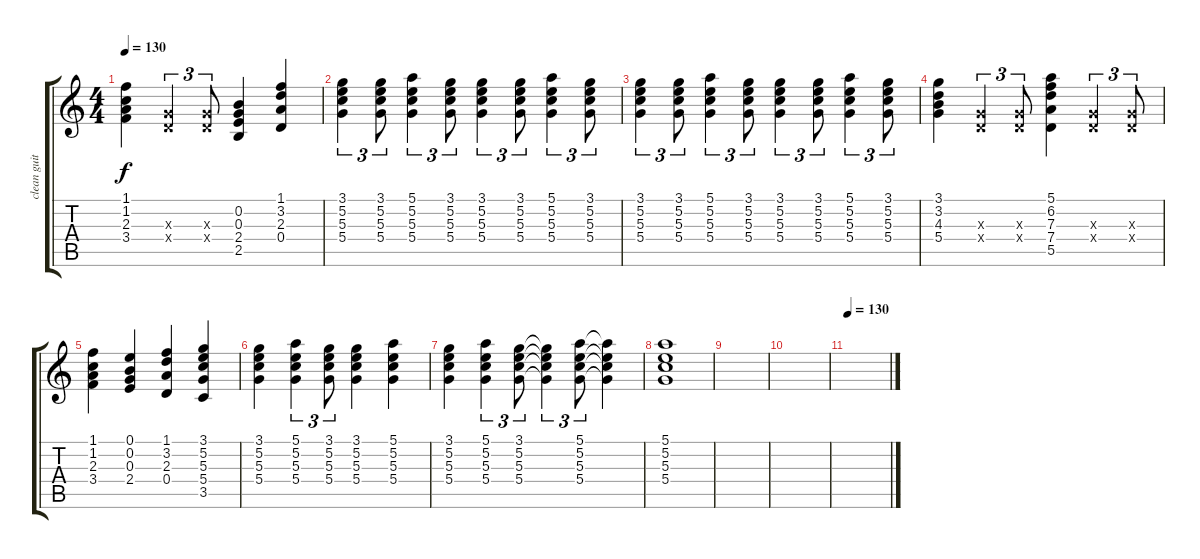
\track ("clean guitar" "clean guit") {instrument acousticguitarsteel}
\staff {score tabs}
\tuning (E4 B3 G3 D3 A2 E2) {hide}
\ts (4 4)
\tempo 130
\clef g2
\ks c
(1.1 1.2 2.3 3.4).4{dy f} (0.3{x} 0.4{x}).4{tu (3 2)} (0.3{x} 0.4{x}).8{tu (3 2)} (0.2 0.3 2.4 2.5).4 (1.1 3.2 2.3 0.4).4 |
(3.1 5.2 5.3 5.4).4{tu (3 2)} (3.1 5.2 5.3 5.4).8{tu (3 2)} (5.1 5.2 5.3 5.4).4{tu (3 2)} (3.1 5.2 5.3 5.4).8{tu (3 2)} (3.1 5.2 5.3 5.4).4{tu (3 2)} (3.1 5.2 5.3 5.4).8{tu (3 2)} (5.1 5.2 5.3 5.4).4{tu (3 2)} (3.1 5.2 5.3 5.4).8{tu (3 2)} |
(3.1 5.2 5.3 5.4).4{tu (3 2)} (3.1 5.2 5.3 5.4).8{tu (3 2)} (5.1 5.2 5.3 5.4).4{tu (3 2)} (3.1 5.2 5.3 5.4).8{tu (3 2)} (3.1 5.2 5.3 5.4).4{tu (3 2)} (3.1 5.2 5.3 5.4).8{tu (3 2)} (5.1 5.2 5.3 5.4).4{tu (3 2)} (3.1 5.2 5.3 5.4).8{tu (3 2)} |
(3.1 3.2 4.3 5.4).4 (0.3{x} 0.4{x}).4{tu (3 2)} (0.3{x} 0.4{x}).8{tu (3 2)} (5.1 6.2 7.3 7.4 5.5).4 (0.3{x} 0.4{x}).4{tu (3 2)} (0.3{x} 0.4{x}).8{tu (3 2)} |
(1.1 1.2 2.3 3.4).4 (0.1 0.2 0.3 2.4).4 (1.1 3.2 2.3 0.4).4 (3.1 5.2 5.3 5.4 3.5).4 |
(3.1 5.2 5.3 5.4).4 (5.1 5.2 5.3 5.4).4{tu (3 2)} (3.1 5.2 5.3 5.4).8{tu (3 2)} (3.1 5.2 5.3 5.4).4 (5.1 5.2 5.3 5.4).4 |
(3.1 5.2 5.3 5.4).4 (5.1 5.2 5.3 5.4).4{tu (3 2)} (3.1 5.2 5.3 5.4).8{tu (3 2)} (3.1{t} 5.2{t} 5.3{t} 5.4{t}).4{tu (3 2)} (5.1 5.2 5.3 5.4).8{tu (3 2)} (5.1{t} 5.2{t} 5.3{t} 5.4{t}).4 |
(5.1 5.2 5.3 5.4).1 |
|
|
\tempo 130
